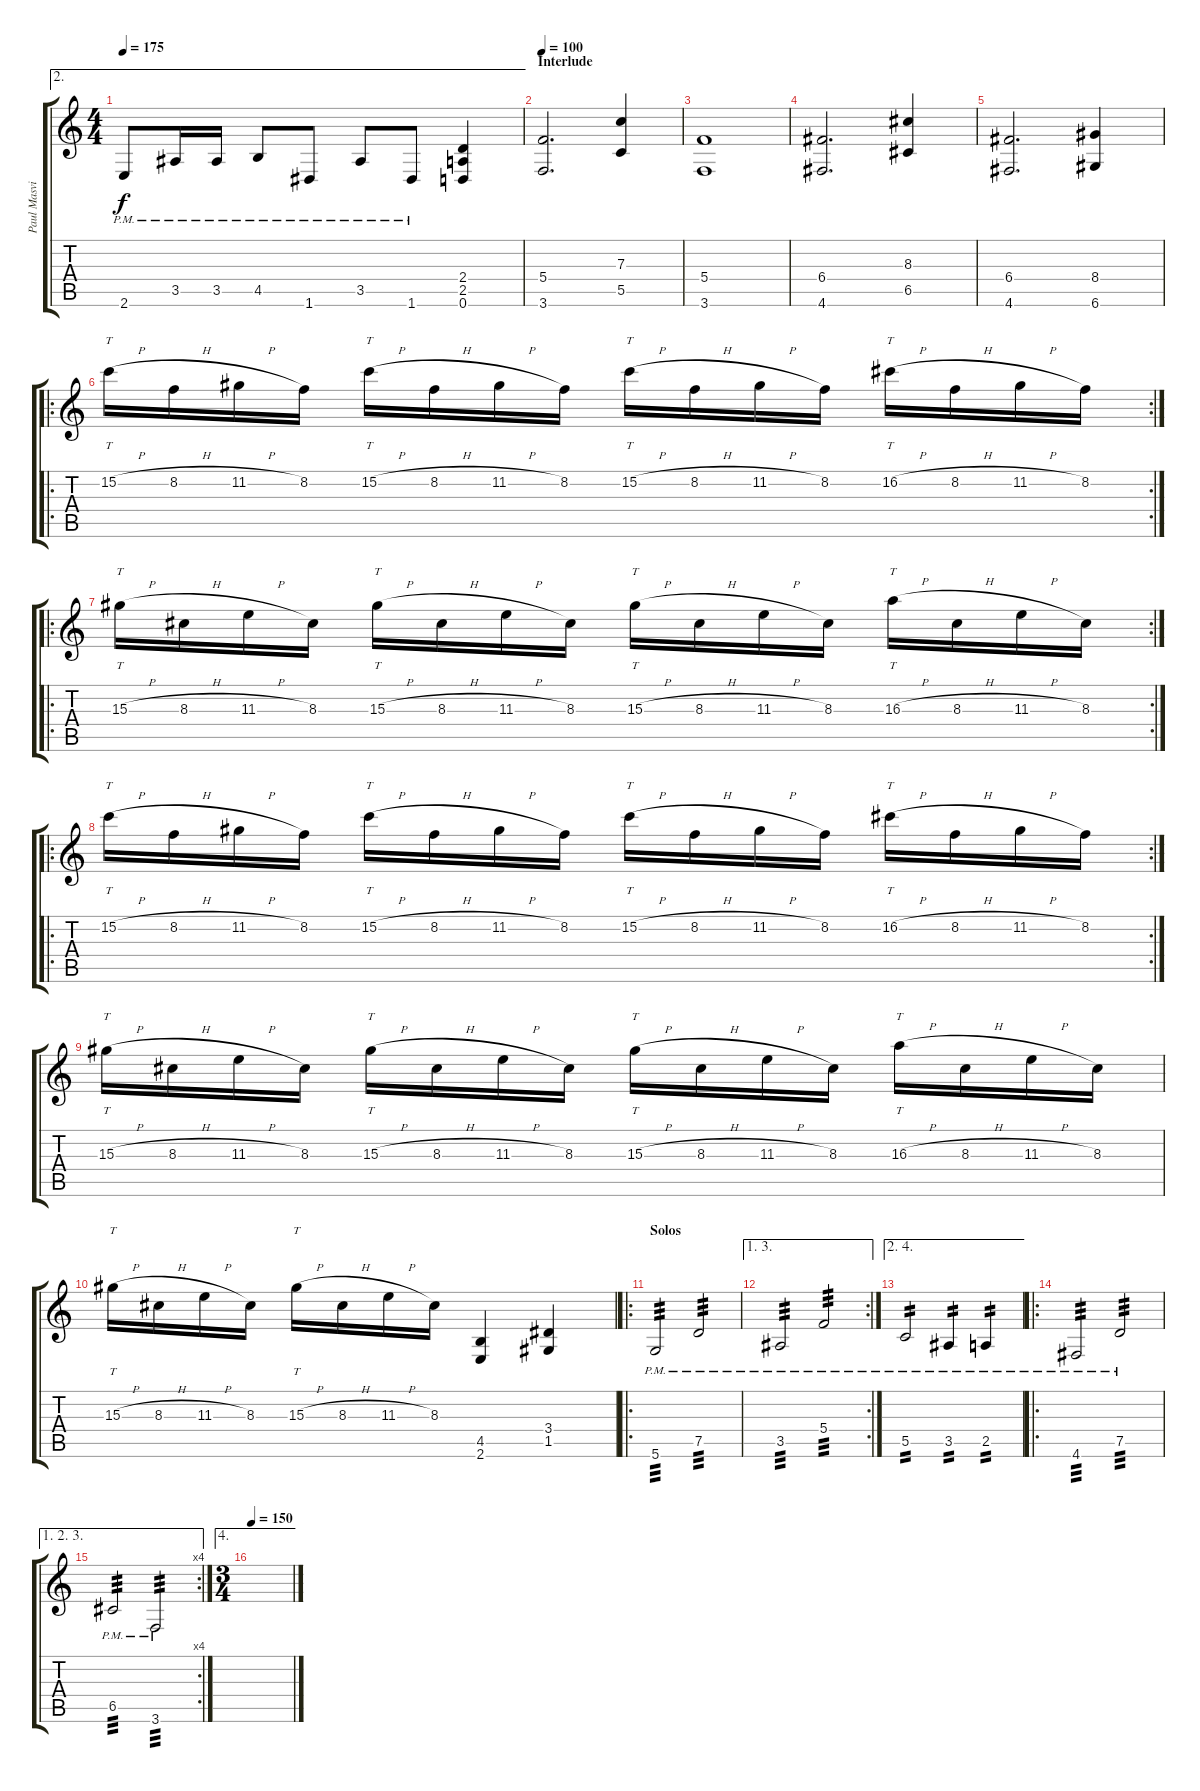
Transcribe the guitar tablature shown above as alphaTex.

\track ("Paul Masvidal" "Paul Masvi") {instrument distortionguitar}
\staff {score tabs}
\tuning (D4 A3 F3 C3 G2 D2) {hide}
\ae 2
\ts (4 4)
\tempo 175
\clef g2
\ks c
2.6{pm}.8{dy f} 3.5{pm}.16 3.5{pm}.16 4.5{pm}.8 1.6{pm}.8 3.5{pm}.8 1.6{pm}.8 (2.4 2.5 0.6).4 |
\section ("" "Interlude")
\tempo 100
(5.4 3.6).2{d} (7.3 5.5).4 |
(5.4 3.6).1 |
(6.4 4.6).2{d} (8.3 6.5).4 |
(6.4 4.6).2{d} (8.4 6.6).4 |
\ro
\rc 2
15.2{h}.16{tt} 8.2{h}.16 11.2{h}.16 8.2.16 15.2{h}.16{tt} 8.2{h}.16 11.2{h}.16 8.2.16 15.2{h}.16{tt} 8.2{h}.16 11.2{h}.16 8.2.16 16.2{h}.16{tt} 8.2{h}.16 11.2{h}.16 8.2.16 |
\ro
\rc 2
15.3{h}.16{tt} 8.3{h}.16 11.3{h}.16 8.3.16 15.3{h}.16{tt} 8.3{h}.16 11.3{h}.16 8.3.16 15.3{h}.16{tt} 8.3{h}.16 11.3{h}.16 8.3.16 16.3{h}.16{tt} 8.3{h}.16 11.3{h}.16 8.3.16 |
\ro
\rc 2
15.2{h}.16{tt} 8.2{h}.16 11.2{h}.16 8.2.16 15.2{h}.16{tt} 8.2{h}.16 11.2{h}.16 8.2.16 15.2{h}.16{tt} 8.2{h}.16 11.2{h}.16 8.2.16 16.2{h}.16{tt} 8.2{h}.16 11.2{h}.16 8.2.16 |
15.3{h}.16{tt} 8.3{h}.16 11.3{h}.16 8.3.16 15.3{h}.16{tt} 8.3{h}.16 11.3{h}.16 8.3.16 15.3{h}.16{tt} 8.3{h}.16 11.3{h}.16 8.3.16 16.3{h}.16{tt} 8.3{h}.16 11.3{h}.16 8.3.16 |
15.3{h}.16{tt} 8.3{h}.16 11.3{h}.16 8.3.16 15.3{h}.16{tt} 8.3{h}.16 11.3{h}.16 8.3.16 (4.5 2.6).4 (3.4 1.5).4 |
\ro
\section ("" "Solos")
5.6{pm}.2{tp 3} 7.5{pm}.2{tp 3} |
\ae (1 3)
\rc 2
3.5{pm}.2{tp 3} 5.4{pm}.2{tp 3} |
\ae (2 4)
5.5{pm}.2{tp 2} 3.5{pm}.4{tp 2} 2.5{pm}.4{tp 2} |
\ro
4.6{pm}.2{tp 3} 7.5{pm}.2{tp 3} |
\ae (1 2 3)
\rc 4
6.5{pm}.2{tp 3} 3.6{pm}.2{tp 3} |
\ae 4
\ts (3 4)
\tempo 150
